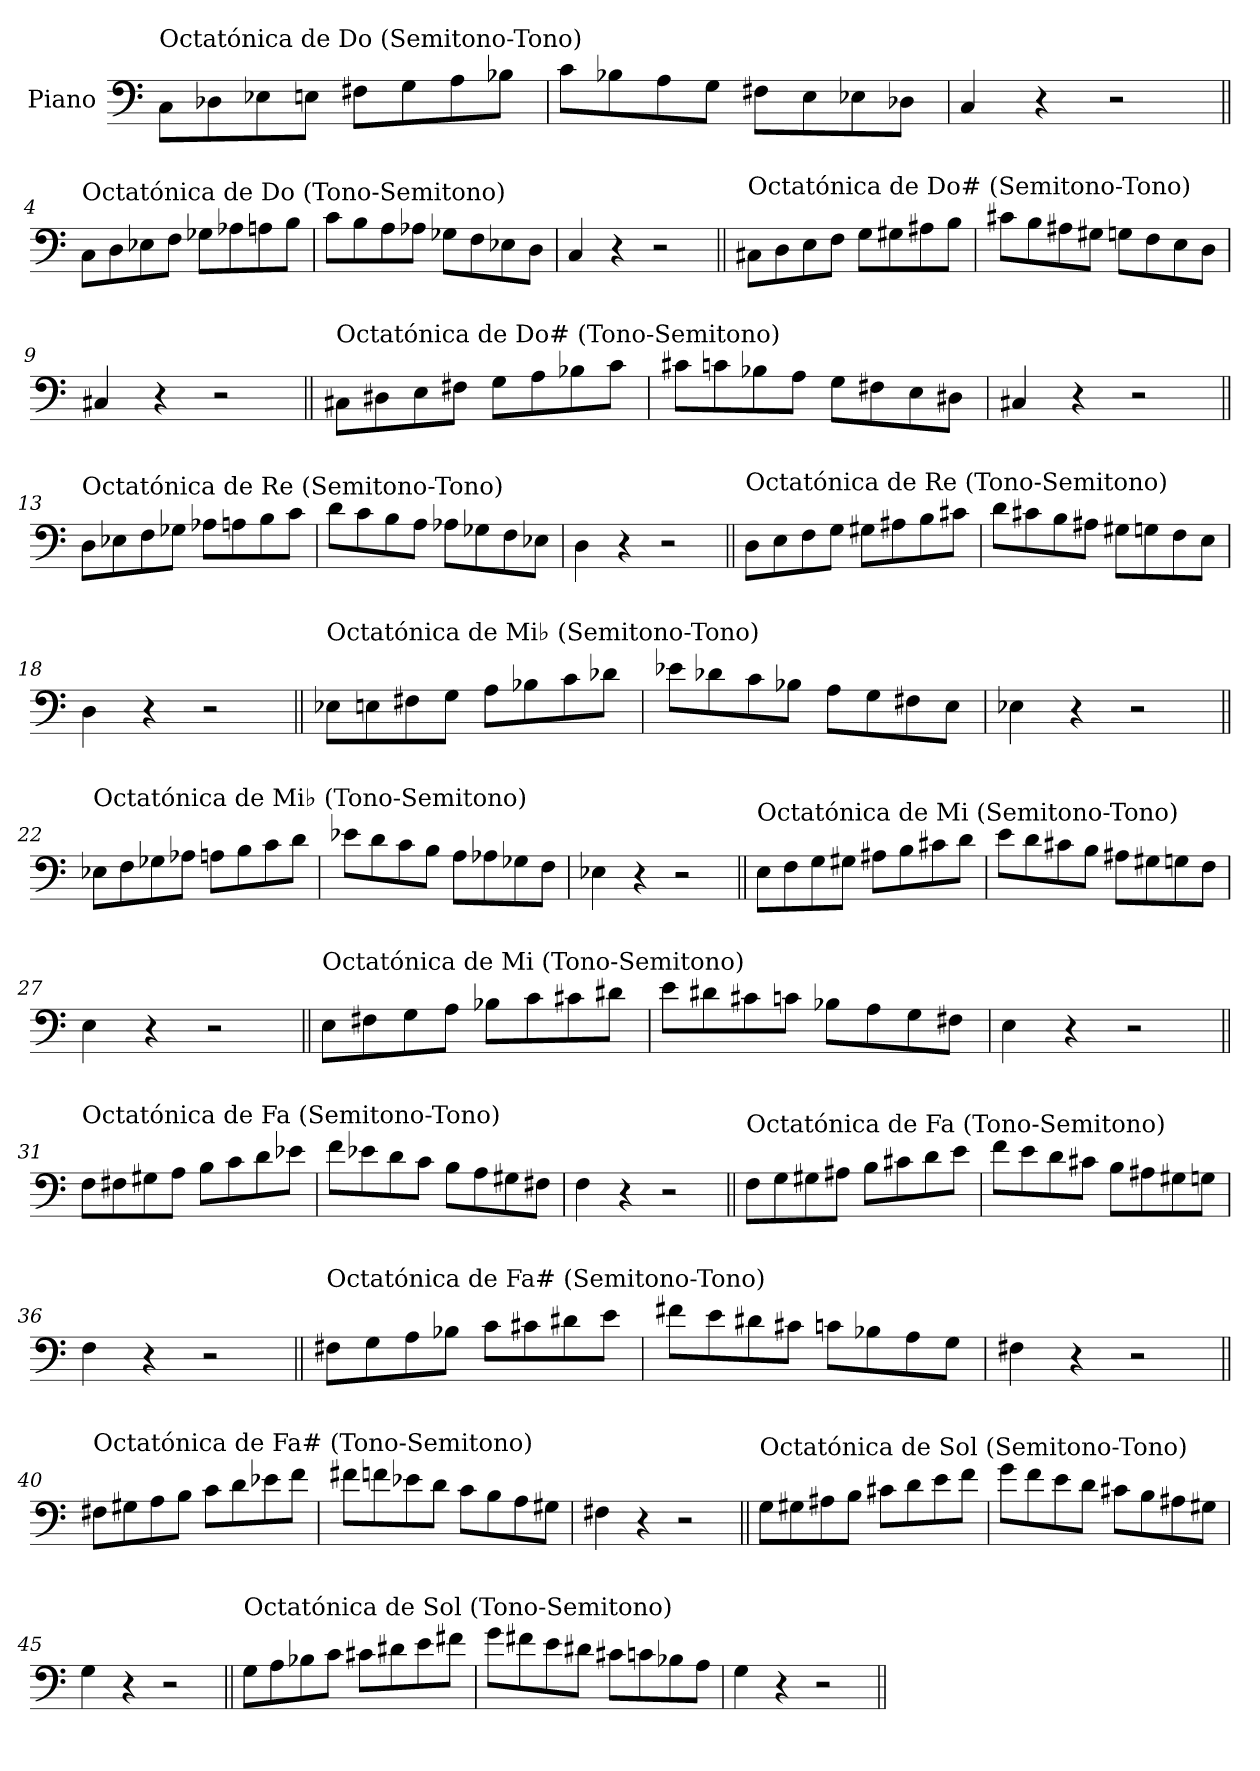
**kern
*part1
*staff1
*I"Piano
*I'Pno.
*clefF4
*k[]
=1
!LO:TX:a:t=Octatónica de Do (Semitono-Tono)
8C\L
8D-X\
8E-X\
8En\J
8F#X\L
8G\
8A\
8B-X\J
=2
8c\L
8B-X\
8A\
8G\J
8F#X\L
8E\
8E-X\
8D-X\J
=3
4C/
4r
2r
=4||
!LO:TX:a:t=Octatónica de Do (Tono-Semitono)
8C\L
8D\
8E-X\
8F\J
8G-X\L
8A-X\
8An\
8B\J
=5
8c\L
8B\
8A\
8A-X\J
8G-X\L
8F\
8E-X\
8D\J
=6
4C/
4r
2r
!!LO:LB:g=z
=7||
!LO:TX:a:t=Octatónica de Do# (Semitono-Tono)
8C#X\L
8D\
8E\
8F\J
8G\L
8G#X\
8A#X\
8B\J
=8
8c#X\L
8B\
8A#X\
8G#X\J
8Gn\L
8F\
8E\
8D\J
=9
4C#X/
4r
2r
=10||
!LO:TX:a:t=Octatónica de Do# (Tono-Semitono)
8C#X\L
8D#X\
8E\
8F#X\J
8G\L
8A\
8B-X\
8c\J
=11
8c#X\L
8cn\
8B-X\
8A\J
8G\L
8F#X\
8E\
8D#X\J
=12
4C#X/
4r
2r
!!LO:LB:g=z
=13||
!LO:TX:a:t=Octatónica de Re (Semitono-Tono)
8D\L
8E-X\
8F\
8G-X\J
8A-X\L
8An\
8B\
8c\J
=14
8d\L
8c\
8B\
8A\J
8A-X\L
8G-X\
8F\
8E-X\J
=15
4D\
4r
2r
=16||
!LO:TX:a:t=Octatónica de Re (Tono-Semitono)
8D\L
8E\
8F\
8G\J
8G#X\L
8A#X\
8B\
8c#X\J
=17
8d\L
8c#X\
8B\
8A#X\J
8G#X\L
8Gn\
8F\
8E\J
=18
4D\
4r
2r
!!LO:LB:g=z
=19||
!LO:TX:a:t=Octatónica de Mi♭ (Semitono-Tono)
8E-X\L
8En\
8F#X\
8G\J
8A\L
8B-X\
8c\
8d-X\J
=20
8e-X\L
8d-X\
8c\
8B-X\J
8A\L
8G\
8F#X\
8E\J
=21
4E-X\
4r
2r
=22||
!LO:TX:a:t=Octatónica de Mi♭ (Tono-Semitono)
8E-X\L
8F\
8G-X\
8A-X\J
8An\L
8B\
8c\
8d\J
=23
8e-X\L
8d\
8c\
8B\J
8A\L
8A-X\
8G-X\
8F\J
=24
4E-X\
4r
2r
!!LO:LB:g=z
=25||
!LO:TX:a:t=Octatónica de Mi (Semitono-Tono)
8E\L
8F\
8G\
8G#X\J
8A#X\L
8B\
8c#X\
8d\J
=26
8e\L
8d\
8c#X\
8B\J
8A#X\L
8G#X\
8Gn\
8F\J
=27
4E\
4r
2r
=28||
!LO:TX:a:t=Octatónica de Mi (Tono-Semitono)
8E\L
8F#X\
8G\
8A\J
8B-X\L
8c\
8c#X\
8d#X\J
=29
8e\L
8d#X\
8c#X\
8cn\J
8B-X\L
8A\
8G\
8F#X\J
=30
4E\
4r
2r
!!LO:LB:g=z
=31||
!LO:TX:a:t=Octatónica de Fa (Semitono-Tono)
8F\L
8F#X\
8G#X\
8A\J
8B\L
8c\
8d\
8e-X\J
=32
8f\L
8e-X\
8d\
8c\J
8B\L
8A\
8G#X\
8F#X\J
=33
4F\
4r
2r
=34||
!LO:TX:a:t=Octatónica de Fa (Tono-Semitono)
8F\L
8G\
8G#X\
8A#X\J
8B\L
8c#X\
8d\
8e\J
=35
8f\L
8e\
8d\
8c#X\J
8B\L
8A#X\
8G#X\
8Gn\J
=36
4F\
4r
2r
!!LO:PB:g=z
=37||
!LO:TX:a:t=Octatónica de Fa# (Semitono-Tono)
8F#X\L
8G\
8A\
8B-X\J
8c\L
8c#X\
8d#X\
8e\J
=38
8f#X\L
8e\
8d#X\
8c#X\J
8cn\L
8B-X\
8A\
8G\J
=39
4F#X\
4r
2r
=40||
!LO:TX:a:t=Octatónica de Fa# (Tono-Semitono)
8F#X\L
8G#X\
8A\
8B\J
8c\L
8d\
8e-X\
8f\J
=41
8f#X\L
8fn\
8e-X\
8d\J
8c\L
8B\
8A\
8G#X\J
=42
4F#X\
4r
2r
!!LO:LB:g=z
=43||
!LO:TX:a:t=Octatónica de Sol (Semitono-Tono)
8G\L
8G#X\
8A#X\
8B\J
8c#X\L
8d\
8e\
8f\J
=44
8g\L
8f\
8e\
8d\J
8c#X\L
8B\
8A#X\
8G#X\J
=45
4G\
4r
2r
=46||
!LO:TX:a:t=Octatónica de Sol (Tono-Semitono)
8G\L
8A\
8B-X\
8c\J
8c#X\L
8d#X\
8e\
8f#X\J
=47
8g\L
8f#X\
8e\
8d#X\J
8c#X\L
8cn\
8B-X\
8A\J
=48
4G\
4r
2r
=||
*-
